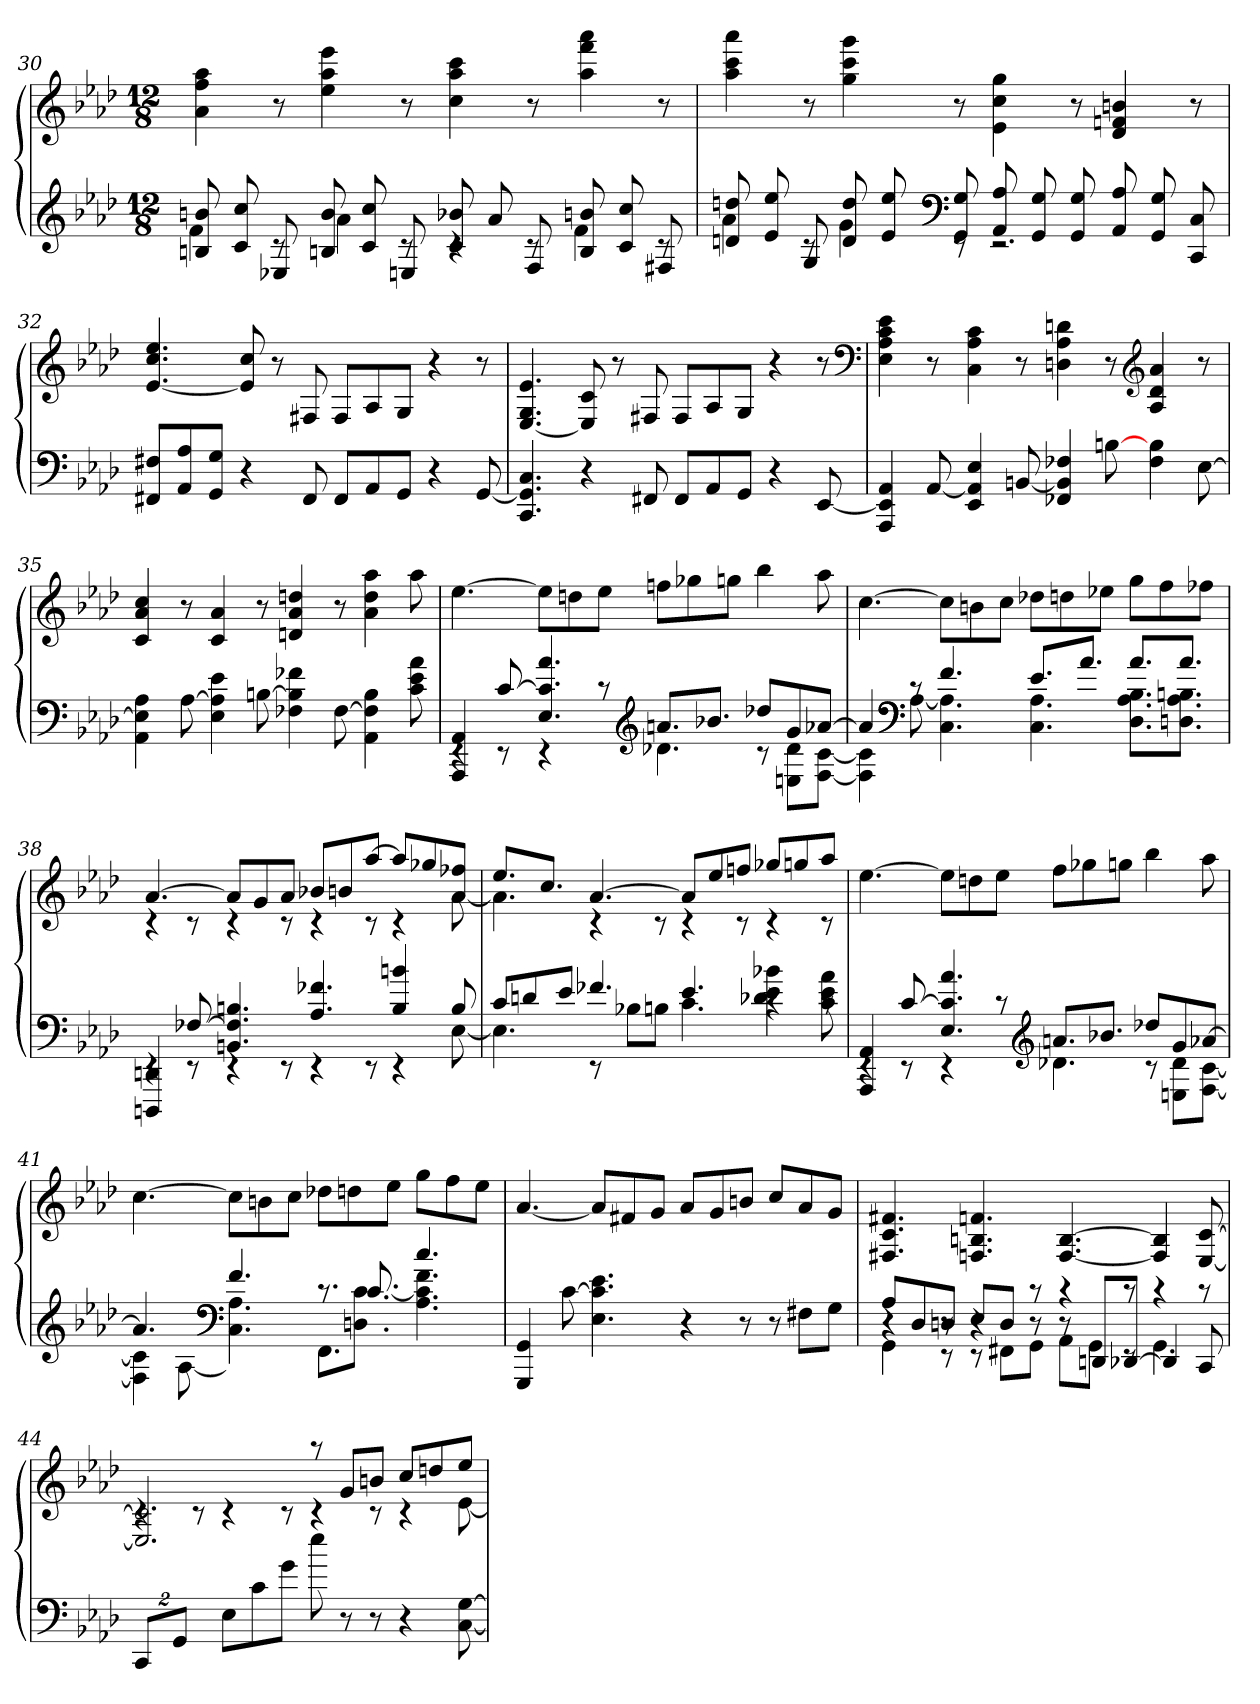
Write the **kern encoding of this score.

**kern	**kern
*part1	*part1
*staff2	*staff1
*clefG2	*clefG2
*k[b-e-a-d-]	*k[b-e-a-d-]
*f:	*f:
*M12/8	*M12/8
=30	=30
*^	*
8Bn 8bn	4f	4a- 4ff 4aa-
8c 8cc	.	.
8E-X	8rc	8r
8Bn 8b	4a-	4ee- 4aa- 4eee-
8c 8cc	.	.
8En	8rc	8r
8c 8b-X	4rc	4cc 4aa- 4ccc
8a-	.	.
8F	8rc	8r
8B 8bn	4f	4aa- 4fff 4aaa-
8c 8cc	.	.
8F#X	8rc	8r
=31	=31	=31
8dn 8ddn	4a-	4aa- 4ccc 4aaa-
8e- 8ee-	.	.
8G	8rc	8r
8d 8dd	4g	4gg 4ccc 4ggg
8e- 8ee-	.	.
*clefF4	*	*
8GG 8G	8rEE	8r
8AA- 8A-	2.rEE	4e- 4cc 4gg
8GG 8G	.	.
8GG 8G	.	8r
8AA- 8A-	.	4d- 4fn 4bn
8GG 8G	.	.
8CC 8C	.	8r
*v	*v	*
=32	=32
8FF#X 8F#XL	[4.e- 4.cc 4.ee-
8AA- 8A-	.
8GG 8GJ	.
4r	8e-] 8cc
.	8r
8FF#	8F#X
8FF#L	8F#L
8AA-	8A-
8GGJ	8GJ
4r	4r
[8GG	8r
=33	=33
4.CC 4.GG] 4.C	[4.E- 4.G 4.e-
4r	8E-] 8c
.	8r
8FF#X	8F#X
8FF#L	8F#L
8AA-	8A-
8GGJ	8GJ
4r	4r
[8EE-	8r
*	*clefF4
=34	=34
4AAA- 4EE-] 4AA-	4E- 4A- 4c 4e-
[8AA-	8r
4EE- 4AA-] 4E-	4C 4A- 4c
[8BBn	8r
4FF-X 4BB] 4F-X	4Dn 4A- 4dn
[8Bn	8r
*	*clefG2
4F- 4B	4A- 4d 4a-
[8E-	8r
=35	=35
4AA- 4E-] 4A-	4c 4a- 4cc
[8A-	8r
4E- 4A-] 4e-	4c 4a-
[8Bn	8r
4F-X 4B] 4f-X	4dn 4a- 4ddn
[8F-	8r
4AA- 4F-] 4B	4a- 4dd 4aa-
8c 8e- 8a-	8aa-
=36	=36
*^	*
4AAA- 4AA-	4rEE	[4.ee-
[8c	8rEE	.
4.E- 4.c] 4.a-	4rEE	8ee-L]
.	.	8ddn
.	8rc	8ee-J
*clefG2	*	*
8.anL	4.d-X	8ffnL
.	.	8gg-X
8.b-XJ	.	.
.	.	8ggnJ
8dd-XL	8rc	4bb-
8g	8En 8d-L	.
[8a-XJ	[8F [8cJ	8aa-
=37	=37	=37
4a-]	4F] 4c]	[4.cc
*clefF4	*	*
8rc	[8A-	.
4.f	4.C 4.A-]	8ccL]
.	.	8bn
.	.	8ccJ
8.e-L	4.C 4.A-	8dd-XL
.	.	8ddn
8.a-J	.	.
.	.	8ee-XJ
8.a-L	8.D- 8.A- 8.B-L	8ggL
.	.	8ff
8.a-J	8.Dn 8.A- 8.BnJ	.
.	.	8ff-XJ
=38	=38	=38
*	*	*^
4DDDn 4DDn	4rEE	[4.a-	4rc
[8F-X	8rEE	.	8rc
4.BBn 4.F-] 4.Bn	4rEE	8a-L]	4rc
.	.	8g	.
.	8rEE	8a-J	8rc
4.A- 4.f-X	4rEE	8b-XL	4rc
.	.	8bn	.
.	8rEE	[8aa-J	8rc
4B 4bn	4rEE	8aa-L]	4rc
.	.	8gg-X	.
8B	[8E-	8a- 8ff-XJ	[8a-
=39	=39	=39	=39
8cL	4.E-]	8.ee-L	4.a-]
8dn	.	.	.
.	.	8.ccJ	.
8e-J	.	.	.
4.f-X	8rEE	[4.a-	4rc
.	8B-XL	.	.
.	8BnJ	.	8rc
4.e-	4.c	8a-L]	4rc
.	.	8ee-	.
.	.	8ffnJ	8rc
4rc	4d-X 4e- 4b-X	8gg-XL	4rc
.	.	8ggn	.
8rc	8c 8e- 8a-	8aa-J	8rc
*	*	*v	*v
=40	=40	=40
4AAA- 4AA-	4rEE	[4.ee-
[8c	8rEE	.
4.E- 4.c] 4.a-	4rEE	8ee-L]
.	.	8ddn
.	8rc	8ee-J
*clefG2	*	*
8.anL	4.d-X	8ffL
.	.	8gg-X
8.b-XJ	.	.
.	.	8ggnJ
8dd-XL	8rc	4bb-
8g	8En 8d-L	.
[8a-XJ	[8F [8cJ	8aa-
=41	=41	=41
4.a-]	4F] 4c]	[4.cc
.	[8A-	.
*clefF4	*	*
4.f	4.C 4.A-]	8ccL]
.	.	8bn
.	.	8ccJ
8.rc	8.FFL	8dd-XL
.	.	8ddn
8.c	8.Dn [8.cJ	.
.	.	8ee-J
4.cc	4.A- 4.c] 4.f	8ggL
.	.	8ff
.	.	8ee-J
*v	*v	*
=42	=42
4GGG 4GG	[4.a-
[8c	.
4.E- 4.c] 4.e-	8a-L]
.	8f#X
.	8gJ
4r	8a-L
.	8g
8r	8bnJ
8r	8ccL
8F#XL	8a-
8GJ	8gJ
=43	=43
*^	*
*	*^	*
8A-L	4GG	4r	4.F#X 4.c 4.f#X
8D-	.	.	.
8DnJ	8rEE	8r	.
8E-L	8rEE	4r	4.Fn 4.Bn 4.fn
8DJ	8FF#XL	.	.
8rc	8GGJ	8r	.
4rc	8AA-L	8r	[4.F [4.B
.	8GGJ	8DDn/L	.
8rc	8rEE	[8DD-X/J	.
4rc	4.GG	4DD-/]	4F] 4B]
8rc	.	8CC/	[8E- [8c
*v	*v	*v	*
=44	=44
*	*^
16%3CCL	2.E-] 2.c]	4rc
16%3GGJ	.	.
.	.	8rc
8E-L	.	4rc
8c	.	.
8gJ	.	8rc
8ee-	8raa	4rc
8r	8gL	.
8r	8bnJ	8rc
4r	8ccL	4rc
.	8ddn	.
[8C [8G	8ee-J	[8e-
*	*v	*v
=	=
*-	*-
